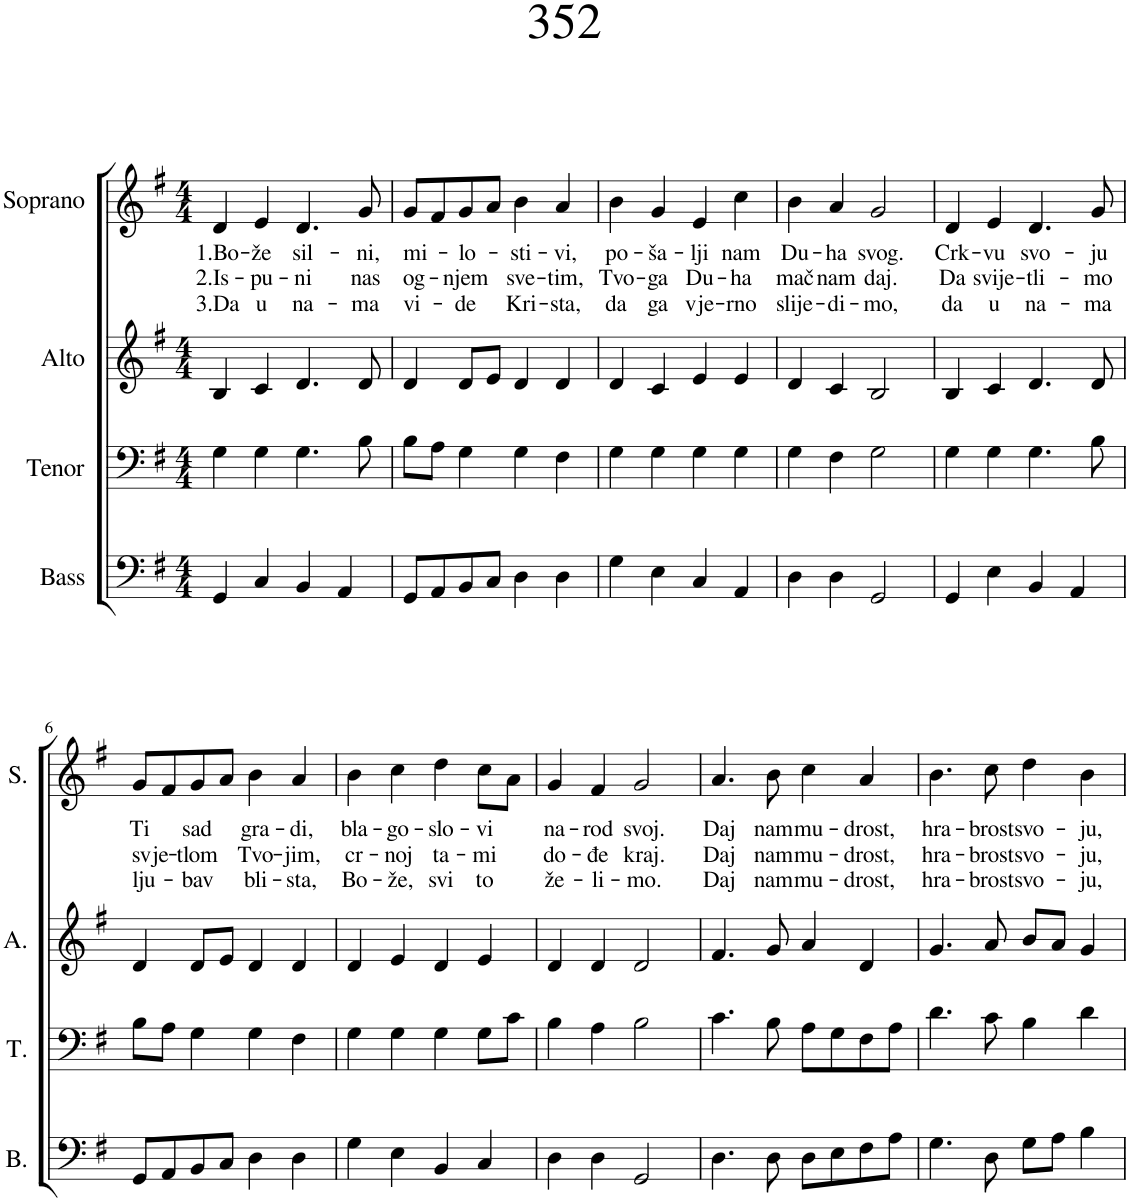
**kern	**kern	**kern	**kern	**text	**text	**text
*part4	*part3	*part2	*part1	*part1	*part1	*part1
*staff4	*staff3	*staff2	*staff1	*staff1	*staff1	*staff1
*I"Bass	*I"Tenor	*I"Alto	*I"Soprano	*	*	*
*I'B.	*I'T.	*I'A.	*I'S.	*	*	*
*clefF4	*clefF4	*clefG2	*clefG2	*	*	*
*k[f#]	*k[f#]	*k[f#]	*k[f#]	*	*	*
*M4/4	*M4/4	*M4/4	*M4/4	*	*	*
=1	=1	=1	=1	=1	=1	=1
!	!	!	!	!LO:LY:b	!LO:LY:b	!LO:LY:b
4GG/	4G\	4B/	4d/	1.Bo-	2.Is-	3.Da
!	!	!	!	!LO:LY:b	!LO:LY:b	!LO:LY:b
4C/	4G\	4c/	4e/	-že	-pu-	u
!	!	!	!	!LO:LY:b	!LO:LY:b	!LO:LY:b
4BB/	4.G\	4.d/	4.d/	sil-	-ni	na-
4AA/	.	.	.	.	.	.
!	!	!	!	!LO:LY:b	!LO:LY:b	!LO:LY:b
.	8B\	8d/	8g/	-ni,	nas	-ma
=2	=2	=2	=2	=2	=2	=2
!	!	!	!	!LO:LY:b	!LO:LY:b	!LO:LY:b
8GG/L	8B\L	4d/	8g/L	mi-	og-	vi-
8AA/	8A\J	.	8f#/	.	.	.
!	!	!	!	!LO:LY:b	!LO:LY:b	!LO:LY:b
8BB/	4G\	8d/L	8g/	-lo-	-njem	-de
8C/J	.	8e/J	8a/J	.	.	.
!	!	!	!	!LO:LY:b	!LO:LY:b	!LO:LY:b
4D\	4G\	4d/	4b\	-sti-	sve-	Kri-
!	!	!	!	!LO:LY:b	!LO:LY:b	!LO:LY:b
4D\	4F#\	4d/	4a/	-vi,	-tim,	-sta,
=3	=3	=3	=3	=3	=3	=3
!	!	!	!	!LO:LY:b	!LO:LY:b	!LO:LY:b
4G\	4G\	4d/	4b\	po-	Tvo-	da
!	!	!	!	!LO:LY:b	!LO:LY:b	!LO:LY:b
4E\	4G\	4c/	4g/	-ša-	-ga	ga
!	!	!	!	!LO:LY:b	!LO:LY:b	!LO:LY:b
4C/	4G\	4e/	4e/	-lji	Du-	vje-
!	!	!	!	!LO:LY:b	!LO:LY:b	!LO:LY:b
4AA/	4G\	4e/	4cc\	nam	-ha	-rno
=4	=4	=4	=4	=4	=4	=4
!	!	!	!	!LO:LY:b	!LO:LY:b	!LO:LY:b
4D\	4G\	4d/	4b\	Du-	mač	slije-
!	!	!	!	!LO:LY:b	!LO:LY:b	!LO:LY:b
4D\	4F#\	4c/	4a/	-ha	nam	-di-
!	!	!	!	!LO:LY:b	!LO:LY:b	!LO:LY:b
2GG/	2G\	2B/	2g/	svog.	daj.	-mo,
=5	=5	=5	=5	=5	=5	=5
!	!	!	!	!LO:LY:b	!LO:LY:b	!LO:LY:b
4GG/	4G\	4B/	4d/	Crk-	Da	da
!	!	!	!	!LO:LY:b	!LO:LY:b	!LO:LY:b
4E\	4G\	4c/	4e/	-vu	svije-	u
!	!	!	!	!LO:LY:b	!LO:LY:b	!LO:LY:b
4BB/	4.G\	4.d/	4.d/	svo-	-tli-	na-
4AA/	.	.	.	.	.	.
!	!	!	!	!LO:LY:b	!LO:LY:b	!LO:LY:b
.	8B\	8d/	8g/	-ju	-mo	-ma
!!LO:LB:g=z
=6	=6	=6	=6	=6	=6	=6
!	!	!	!	!LO:LY:b	!LO:LY:b	!LO:LY:b
8GG/L	8B\L	4d/	8g/L	Ti	svje-	lju-
8AA/	8A\J	.	8f#/	.	.	.
!	!	!	!	!LO:LY:b	!LO:LY:b	!LO:LY:b
8BB/	4G\	8d/L	8g/	sad	-tlom	-bav
8C/J	.	8e/J	8a/J	.	.	.
!	!	!	!	!LO:LY:b	!LO:LY:b	!LO:LY:b
4D\	4G\	4d/	4b\	gra-	Tvo-	bli-
!	!	!	!	!LO:LY:b	!LO:LY:b	!LO:LY:b
4D\	4F#\	4d/	4a/	-di,	-jim,	-sta,
=7	=7	=7	=7	=7	=7	=7
!	!	!	!	!LO:LY:b	!LO:LY:b	!LO:LY:b
4G\	4G\	4d/	4b\	bla-	cr-	Bo-
!	!	!	!	!LO:LY:b	!LO:LY:b	!LO:LY:b
4E\	4G\	4e/	4cc\	-go-	-noj	-že,
!	!	!	!	!LO:LY:b	!LO:LY:b	!LO:LY:b
4BB/	4G\	4d/	4dd\	-slo-	ta-	svi
!	!	!	!	!LO:LY:b	!LO:LY:b	!LO:LY:b
4C/	8G\L	4e/	8cc\L	-vi	-mi	to
.	8c\J	.	8a\J	.	.	.
=8	=8	=8	=8	=8	=8	=8
!	!	!	!	!LO:LY:b	!LO:LY:b	!LO:LY:b
4D\	4B\	4d/	4g/	na-	do-	že-
!	!	!	!	!LO:LY:b	!LO:LY:b	!LO:LY:b
4D\	4A\	4d/	4f#/	-rod	-đe	-li-
!	!	!	!	!LO:LY:b	!LO:LY:b	!LO:LY:b
2GG/	2B\	2d/	2g/	svoj.	kraj.	-mo.
=9	=9	=9	=9	=9	=9	=9
!	!	!	!	!LO:LY:b	!LO:LY:b	!LO:LY:b
4.D\	4.c\	4.f#/	4.a/	Daj	Daj	Daj
!	!	!	!	!LO:LY:b	!LO:LY:b	!LO:LY:b
8D\	8B\	8g/	8b\	nam	nam	nam
!	!	!	!	!LO:LY:b	!LO:LY:b	!LO:LY:b
8D\L	8A\L	4a/	4cc\	mu-	mu-	mu-
8E\	8G\	.	.	.	.	.
!	!	!	!	!LO:LY:b	!LO:LY:b	!LO:LY:b
8F#\	8F#\	4d/	4a/	-drost,	-drost,	-drost,
8A\J	8A\J	.	.	.	.	.
=10	=10	=10	=10	=10	=10	=10
!	!	!	!	!LO:LY:b	!LO:LY:b	!LO:LY:b
4.G\	4.d\	4.g/	4.b\	hra-	hra-	hra-
!	!	!	!	!LO:LY:b	!LO:LY:b	!LO:LY:b
8D\	8c\	8a/	8cc\	-brost	-brost	-brost
!	!	!	!	!LO:LY:b	!LO:LY:b	!LO:LY:b
8G\L	4B\	8b/L	4dd\	svo-	svo-	svo-
8A\J	.	8a/J	.	.	.	.
!	!	!	!	!LO:LY:b	!LO:LY:b	!LO:LY:b
4B\	4d\	4g/	4b\	-ju,	-ju,	-ju,
=	=	=	=	=	=	=
*-	*-	*-	*-	*-	*-	*-
